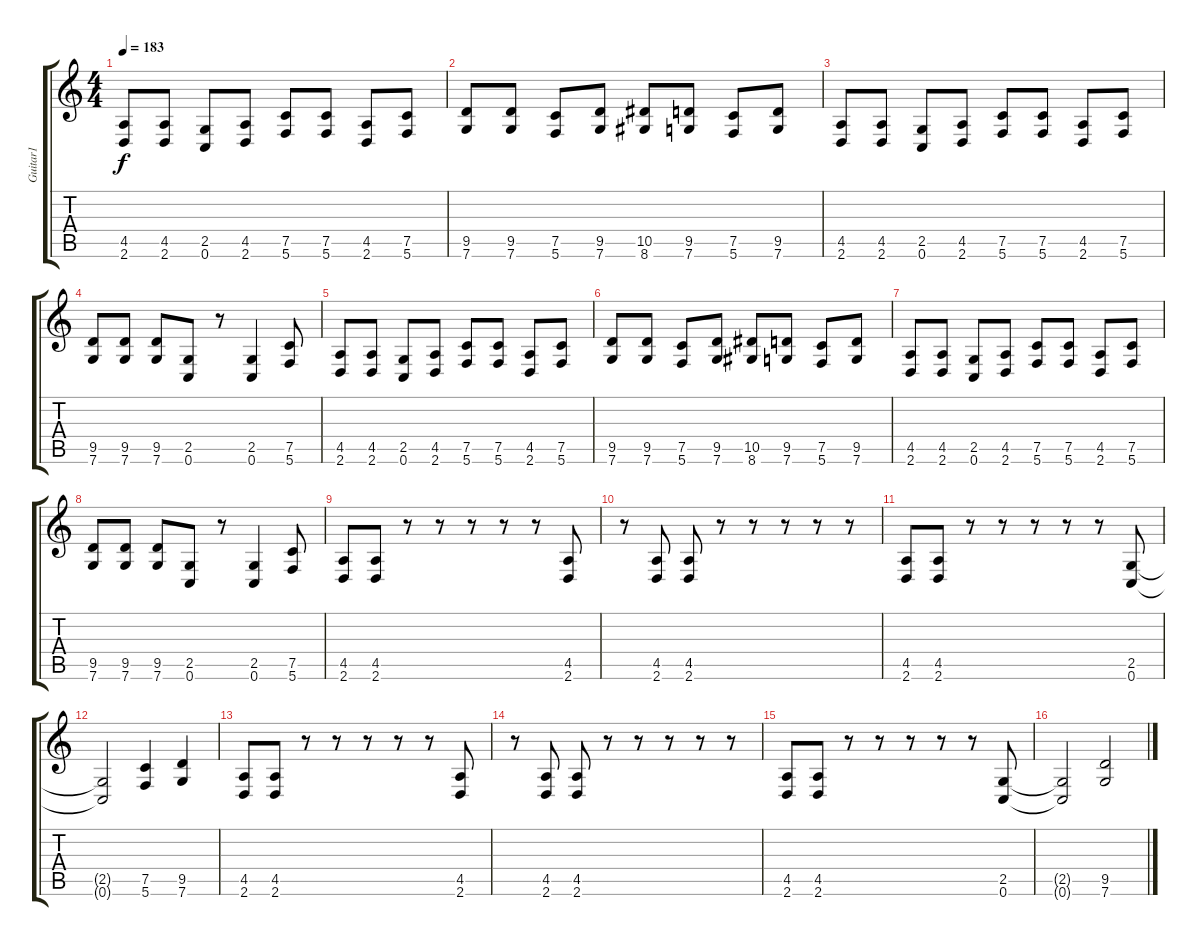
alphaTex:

\track ("Guitar1" "Guitar1") {instrument distortionguitar}
\staff {score tabs}
\tuning (C4 G3 Eb3 Bb2 F2 C2) {hide}
\ts (4 4)
\tempo 183
\clef g2
\ks c
(4.5 2.6).8{dy f instrument distortionguitar} (4.5 2.6).8 (2.5 0.6).8 (4.5 2.6).8 (7.5 5.6).8 (7.5 5.6).8 (4.5 2.6).8 (7.5 5.6).8 |
(9.5 7.6).8 (9.5 7.6).8 (7.5 5.6).8 (9.5 7.6).8 (10.5 8.6).8 (9.5 7.6).8 (7.5 5.6).8 (9.5 7.6).8 |
(4.5 2.6).8 (4.5 2.6).8 (2.5 0.6).8 (4.5 2.6).8 (7.5 5.6).8 (7.5 5.6).8 (4.5 2.6).8 (7.5 5.6).8 |
(9.5 7.6).8 (9.5 7.6).8 (9.5 7.6).8 (2.5 0.6).8 r.8 (2.5 0.6).4 (7.5 5.6).8 |
(4.5 2.6).8 (4.5 2.6).8 (2.5 0.6).8 (4.5 2.6).8 (7.5 5.6).8 (7.5 5.6).8 (4.5 2.6).8 (7.5 5.6).8 |
(9.5 7.6).8 (9.5 7.6).8 (7.5 5.6).8 (9.5 7.6).8 (10.5 8.6).8 (9.5 7.6).8 (7.5 5.6).8 (9.5 7.6).8 |
(4.5 2.6).8 (4.5 2.6).8 (2.5 0.6).8 (4.5 2.6).8 (7.5 5.6).8 (7.5 5.6).8 (4.5 2.6).8 (7.5 5.6).8 |
(9.5 7.6).8 (9.5 7.6).8 (9.5 7.6).8 (2.5 0.6).8 r.8 (2.5 0.6).4 (7.5 5.6).8 |
(4.5 2.6).8 (4.5 2.6).8 r.8 r.8 r.8 r.8 r.8 (4.5 2.6).8 |
r.8 (4.5 2.6).8 (4.5 2.6).8 r.8 r.8 r.8 r.8 r.8 |
(4.5 2.6).8 (4.5 2.6).8 r.8 r.8 r.8 r.8 r.8 (2.5 0.6).8 |
(2.5{t} 0.6{t}).2 (7.5 5.6).4 (9.5 7.6).4 |
(4.5 2.6).8 (4.5 2.6).8 r.8 r.8 r.8 r.8 r.8 (4.5 2.6).8 |
r.8 (4.5 2.6).8 (4.5 2.6).8 r.8 r.8 r.8 r.8 r.8 |
(4.5 2.6).8 (4.5 2.6).8 r.8 r.8 r.8 r.8 r.8 (2.5 0.6).8 |
(2.5{t} 0.6{t}).2 (9.5 7.6).2
